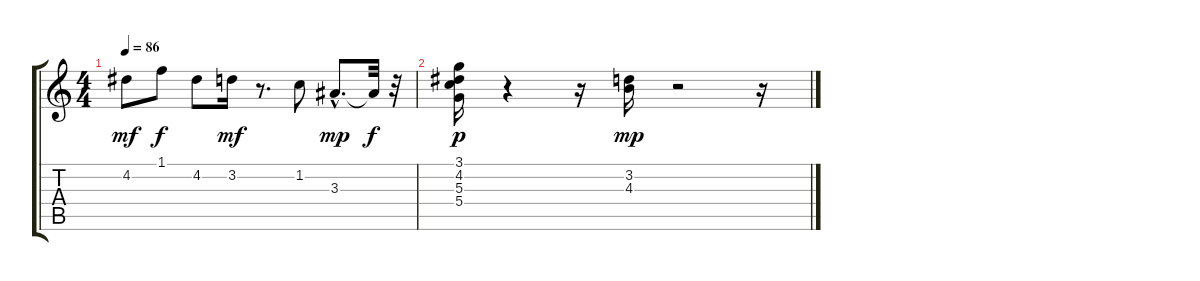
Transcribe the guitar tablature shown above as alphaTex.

\track "" {instrument electricguitarclean}
\staff {score tabs}
\tuning (E4 B3 G3 D3 A2 E2) {hide}
\ts (4 4)
\tempo 86
\clef g2
\ks c
4.2.8{dy mf} 1.1.8{dy f} 4.2.8 3.2.16{dy mf} r.8{d} 1.2.8 3.3{hac}.8{d dy mp} 3.3{t}.32{dy f} r.32 |
(3.1 4.2 5.3 5.4).16{dy p} r.4 r.16 (3.2 4.3).16{dy mp} r.2 r.16
